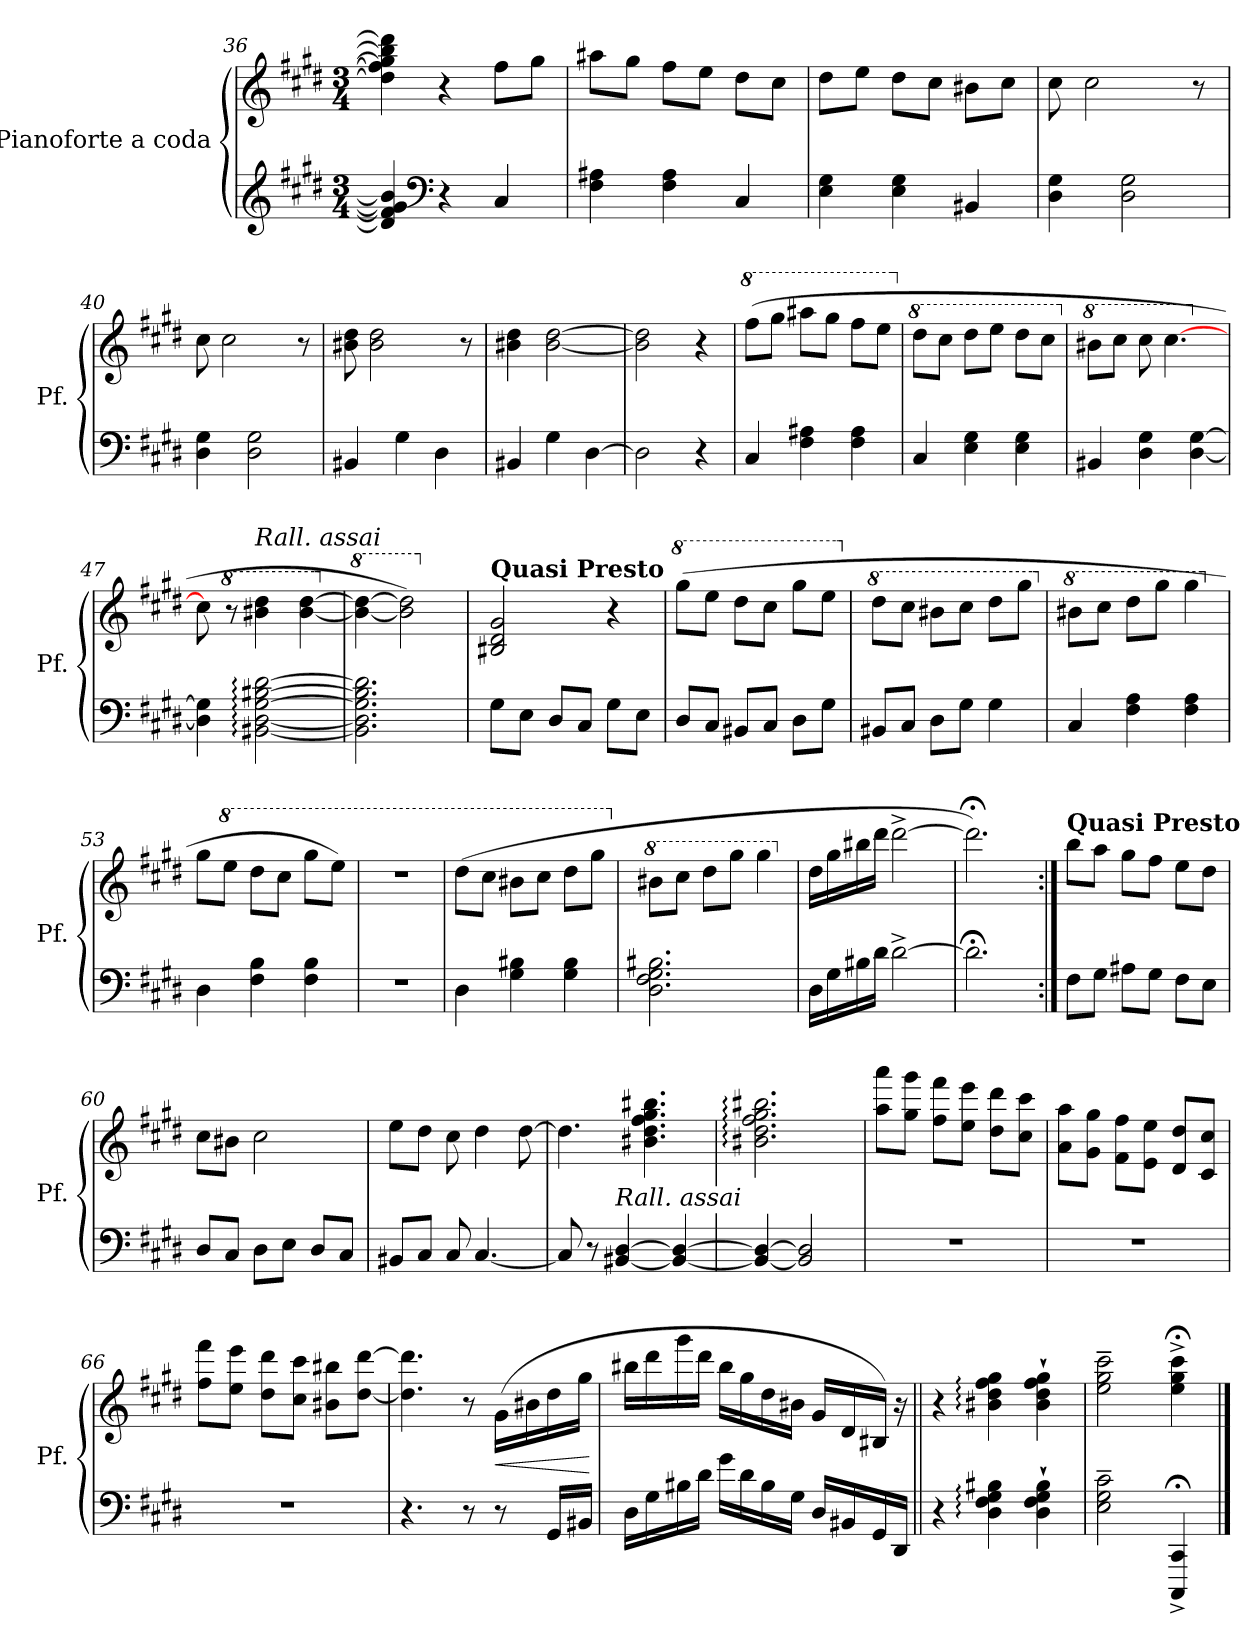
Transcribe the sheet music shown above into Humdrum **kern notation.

**kern	**kern	**dynam
*part1	*part1	*part1
*staff2	*staff1	*staff1/2
*I"Pianoforte a coda	*	*
*I'Pf.	*	*
*clefG2	*clefG2	*
*k[f#c#g#d#]	*k[f#c#g#d#]	*
*M3/4	*M3/4	*
=36	=36	=36
4d#/] 4f#/] 4g#/] 4b#/]	4dd#\] 4ff#\] 4gg#\] 4bb#\] 4ddd#\]	.
*clefF4	*	*
4r	4r	.
4C#/	8ff#\L	.
.	8gg#\J	.
=37	=37	=37
4F#\ 4A#X\	8aa#X\L	.
.	8gg#\J	.
4F#\ 4A#\	8ff#\L	.
.	8ee\J	.
4C#/	8dd#\L	.
.	8cc#\J	.
=38	=38	=38
4E\ 4G#\	8dd#\L	.
.	8ee\J	.
4E\ 4G#\	8dd#\L	.
.	8cc#\J	.
4BB#X/	8b#X\L	.
.	8cc#\J	.
!!LO:PB:g=z
=39	=39	=39
4D#\ 4G#\	8cc#\	.
.	2cc#\	.
2D#\ 2G#\	.	.
.	8r	.
=40	=40	=40
4D#\ 4G#\	8cc#\	.
.	2cc#\	.
2D#\ 2G#\	.	.
.	8r	.
=41	=41	=41
4BB#X/	8b#X\ 8dd#\	.
.	2b#\ 2dd#\	.
4G#\	.	.
4D#\	.	.
.	8r	.
=42	=42	=42
4BB#X/	4b#X\ 4dd#\	.
4G#\	[2b#\ [2dd#\	.
[4D#\	.	.
=43	=43	=43
2D#\]	2b#\] 2dd#\]	.
4r	4r	.
=44	=44	=44
*	*8va	*
4C#/	(8fff#\L	.
.	8ggg#\J	.
4F#\ 4A#X\	8aaa#X\L	.
.	8ggg#\J	.
4F#\ 4A#\	8fff#\L	.
.	8eee\J	.
=45	=45	=45
*	*X8va	*
*	*8va	*
4C#/	8ddd#\L	.
.	8ccc#\J	.
4E\ 4G#\	8ddd#\L	.
.	8eee\J	.
4E\ 4G#\	8ddd#\L	.
.	8ccc#\J	.
=46	=46	=46
*	*X8va	*
*	*8va	*
4BB#X/	8bb#X\L	.
*	*MM165	*
.	8ccc#\J	.
4D#\ 4G#\	8ccc#\	.
.	[4.ccc#\	.
[4D#\ [4G#\	.	.
!!LO:LB:g=z
=47	=47	=47
*	*X8va	*
4D#\] 4G#\]	8cc#\]	.
*	*8va	*
.	8r	.
!	!LO:TX:a:i:t=Rall. assai	!
[2BB#X\: [2D#\: [2G#\: [2B#X\: [2d#\:	4bb#X\ 4ddd#\	.
.	[4bb#\ [4ddd#\	.
=48	=48	=48
*	*X8va	*
*	*8va	*
2.BB#\] 2.D#\] 2.G#\] 2.B#\] 2.d#\]	4bb#\_ 4ddd#\_	.
.	2bb#\] 2ddd#\])	.
=49	=49	=49
*	*X8va	*
*	*MM170	*
!	!LO:TX:a:B:t=Quasi Presto	!
8G#\L	2B#X/ 2d#/ 2g#/	.
8E\J	.	.
8D#/L	.	.
8C#/J	.	.
8G#\L	4r	.
8E\J	.	.
=50	=50	=50
*	*8va	*
8D#/L	(8ggg#\L	.
8C#/J	8eee\J	.
8BB#X/L	8ddd#\L	.
8C#/J	8ccc#\J	.
8D#\L	8ggg#\L	.
8G#\J	8eee\J	.
=51	=51	=51
*	*X8va	*
*	*8va	*
8BB#X/L	8ddd#\L	.
8C#/J	8ccc#\J	.
8D#\L	8bb#X\L	.
8G#\J	8ccc#\J	.
4G#\	8ddd#\L	.
.	8ggg#\J	.
=52	=52	=52
*	*X8va	*
*	*8va	*
4C#/	8bb#X\L	.
.	8ccc#\J	.
4F#\ 4A\	8ddd#\L	.
.	8ggg#\J	.
4F#\ 4A\	4ggg#\	.
!!LO:LB:g=z
=53	=53	=53
*	*X8va	*
4D#\	8gg#\L	.
*	*8va	*
.	8eee\J	.
4F#\ 4B\	8ddd#\L	.
.	8ccc#\J	.
4F#\ 4B\	8ggg#\L	.
.	8eee\J)	.
=54	=54	=54
*	*X8va	*
2.r	2.r	.
=55	=55	=55
*	*8va	*
*	*MM165	*
4D#\	(8ddd#\L	.
.	8ccc#\J	.
4G#\ 4B#X\	8bb#X\L	.
.	8ccc#\J	.
4G#\ 4B#\	8ddd#\L	.
.	8ggg#\J	.
=56	=56	=56
*	*X8va	*
*	*8va	*
2.D#\ 2.F#\ 2.G#\ 2.B#X\	8bb#X\L	.
.	8ccc#\J	.
.	8ddd#\L	.
.	8ggg#\J	.
.	4ggg#\	.
=57	=57	=57
*	*X8va	*
16D#\LL	16dd#\LL	.
16G#\	16gg#\	.
16B#X\	16bb#X\	.
16d#\JJ	16ddd#\JJ	.
[2d#^\	[2ddd#^\	.
=58	=58	=58
2.d#;<\]	2.ddd#;<\])	.
=59:|!	=59:|!	=59:|!
*	*MM170	*
!	!LO:TX:a:B:t=Quasi Presto	!
8F#\L	8bb\L	.
8G#\J	8aa\J	.
8A#X\L	8gg#\L	.
8G#\J	8ff#\J	.
8F#\L	8ee\L	.
8E\J	8dd#\J	.
!!LO:LB:g=z
=60	=60	=60
8D#/L	8cc#\L	.
8C#/J	8b#X\J	.
8D#\L	2cc#\	.
8E\J	.	.
8D#/L	.	.
8C#/J	.	.
=61	=61	=61
8BB#X/L	8ee\L	.
8C#/J	8dd#\J	.
8C#/	8cc#\	.
[4.C#/	4dd#\	.
*	*MM165	*
.	[8dd#\	.
=62	=62	=62
8C#/]	4.dd#\]	.
8r	.	.
!LO:TX:a:i:t=Rall. assai	!	!
[4BB#X/ [4D#/	.	.
.	4.b#X\ 4.dd#\ 4.ff#\ 4.gg#\ 4.bb#X\	.
4BB#/_ 4D#/_	.	.
=63	=63	=63
4BB#/_ 4D#/_	2.b#X\: 2.dd#\: 2.ff#\: 2.gg#\: 2.bb#X\:	.
2BB#/] 2D#/]	.	.
=64	=64	=64
2.r	8aa\ 8aaa\L	.
.	8gg#\ 8ggg#\J	.
.	8ff#\ 8fff#\L	.
.	8ee\ 8eee\J	.
.	8dd#\ 8ddd#\L	.
.	8cc#\ 8ccc#\J	.
=65	=65	=65
2.r	8a\ 8aa\L	.
.	8g#\ 8gg#\J	.
.	8f#\ 8ff#\L	.
.	8e\ 8ee\J	.
.	8d#/ 8dd#/L	.
.	8c#/ 8cc#/J	.
!!LO:LB:g=z
=66	=66	=66
2.r	8ff#\ 8fff#\L	.
.	8ee\ 8eee\J	.
.	8dd#\ 8ddd#\L	.
.	8cc#\ 8ccc#\J	.
.	8b#X\ 8bb#X\L	.
.	[8dd#\ [8ddd#\J	.
=67	=67	=67
4.r	4.dd#\] 4.ddd#\]	.
8r	8r	.
!	!	!LO:HP:b
8r	(16g#\LL	<
.	16b#X\	.
16GG#/LL	16dd#\	.
16BB#X/JJ	16gg#\JJ	.
.	.	[
=68	=68	=68
16D#\LL	16bb#X\LL	.
16G#\	16ddd#\	.
16B#X\	16ggg#\	.
16d#\JJ	16ddd#\JJ	.
16g#\LL	16bb#\LL	.
16d#\	16gg#\	.
16B#\	16dd#\	.
16G#\JJ	16b#X\JJ	.
16D#/LL	16g#/LL	.
16BB#X/	16d#/	.
16GG#/	16B#X/JJ)	.
16DD#/JJ	16r	.
=69||	=69||	=69||
4r	4r	.
4D#\: 4F#\: 4G#\: 4B#X\:	4b#X\: 4dd#\: 4ff#\: 4gg#\:	.
4D#\` 4F#\` 4G#\` 4B#\`	4b#\` 4dd#\` 4ff#\` 4gg#\`	.
!!LO:LB:g=z
=70	=70	=70
2E\~ 2G#\~ 2c#\~	2ee\~ 2gg#\~ 2ccc#\~	.
4CCC#/;^ 4CC#/;^	4ee\;<^ 4gg#\;<^ 4ccc#\;<^	.
==	==	==
*-	*-	*-
